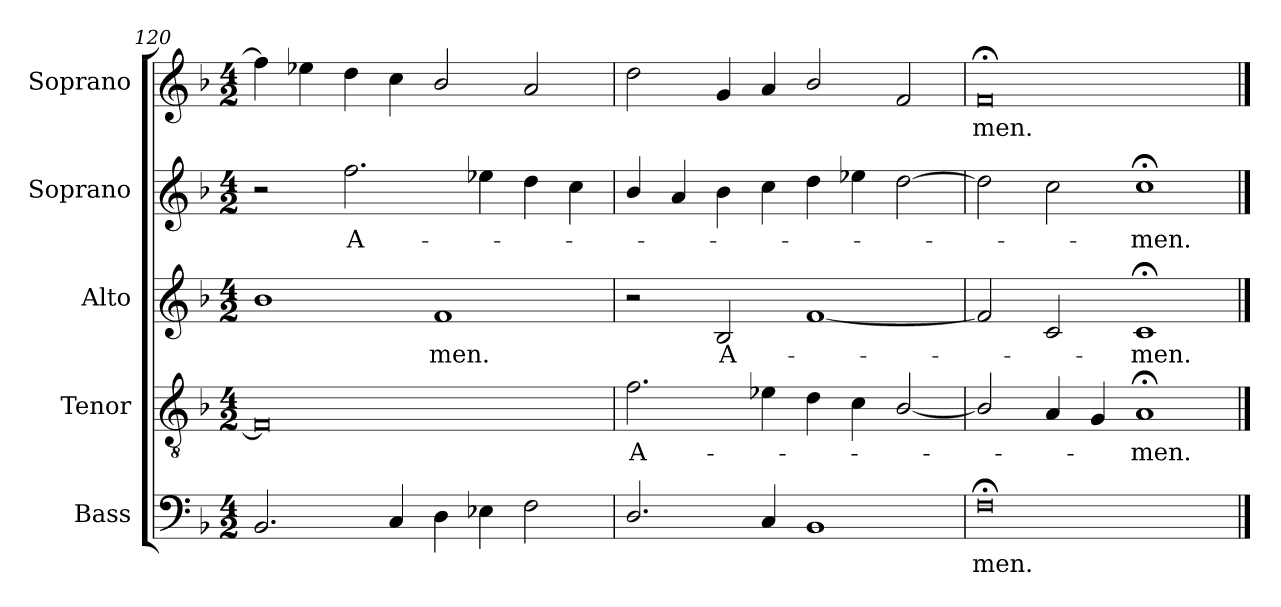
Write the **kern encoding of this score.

**kern	**text	**kern	**text	**kern	**text	**kern	**text	**kern	**text
*part5	*part5	*part4	*part4	*part3	*part3	*part2	*part2	*part1	*part1
*staff5	*staff5	*staff4	*staff4	*staff3	*staff3	*staff2	*staff2	*staff1	*staff1
*I"Bass	*	*I"Tenor	*	*I"Alto	*	*I"Soprano	*	*I"Soprano	*
*I'B.	*	*I'T.	*	*I'A.	*	*I'S.	*	*I'S.	*
*clefF4	*	*clefGv2	*	*clefG2	*	*clefG2	*	*clefG2	*
*	*	*ITrd7c12	*	*	*	*	*	*	*
*k[b-]	*	*k[b-]	*	*k[b-]	*	*k[b-]	*	*k[b-]	*
*F:	*	*F:	*	*F:	*	*F:	*	*F:	*
*M4/2	*	*M4/2	*	*M4/2	*	*M4/2	*	*M4/2	*
=120	=120	=120	=120	=120	=120	=120	=120	=120	=120
2.BB-i/	.	0FFi]	.	1b-i	.	2r	.	4ffi\]	.
.	.	.	.	.	.	.	.	4ee-Xi\	.
!	!	!	!	!	!	!	!LO:LY:b:color=#000000	!	!
.	.	.	.	.	.	2.ffi\	A-	4ddi\	.
4Ci/	.	.	.	.	.	.	.	4cci\	.
!	!	!	!	!	!LO:LY:b:color=#000000	!	!	!	!
4Di\	.	.	.	1fi	-men.	.	.	2b-i/	.
4E-Xi\	.	.	.	.	.	4ee-Xi\	.	.	.
2Fi\	.	.	.	.	.	4ddi\	.	2ai/	.
.	.	.	.	.	.	4cci\	.	.	.
=121	=121	=121	=121	=121	=121	=121	=121	=121	=121
!	!	!	!LO:LY:b:color=#000000	!	!	!	!	!	!
2.Di/	.	2.Fi\	A-	2r	.	4b-i/	.	2ddi\	.
.	.	.	.	.	.	4ai/	.	.	.
!	!	!	!	!	!LO:LY:b:color=#000000	!	!	!	!
.	.	.	.	2B-i/	A-	4b-i\	.	4gi/	.
4Ci/	.	4E-Xi\	.	.	.	4cci\	.	4ai/	.
1BB-i	.	4Di\	.	[1fi	.	4ddi\	.	2b-i/	.
.	.	4Ci\	.	.	.	4ee-Xi\	.	.	.
.	.	[2BB-i/	.	.	.	[2ddi\	.	2fi/	.
=122	=122	=122	=122	=122	=122	=122	=122	=122	=122
!	!LO:LY:b:color=#000000	!	!	!	!	!	!	!	!
!	!	!	!	!	!	!	!	!	!LO:LY:b:color=#000000
0F;i	-men.	2BB-i/]	.	2fi/]	.	2ddi\]	.	0f;i	-men.
.	.	4AAi/	.	2ci/	.	2cci\	.	.	.
.	.	4GGi/	.	.	.	.	.	.	.
!	!	!	!LO:LY:b:color=#000000	!	!	!	!	!	!
!	!	!	!	!	!LO:LY:b:color=#000000	!	!	!	!
!	!	!	!	!	!	!	!LO:LY:b:color=#000000	!	!
.	.	1AA;i	-men.	1c;i	-men.	1cc;i	-men.	.	.
==	==	==	==	==	==	==	==	==	==
*-	*-	*-	*-	*-	*-	*-	*-	*-	*-
